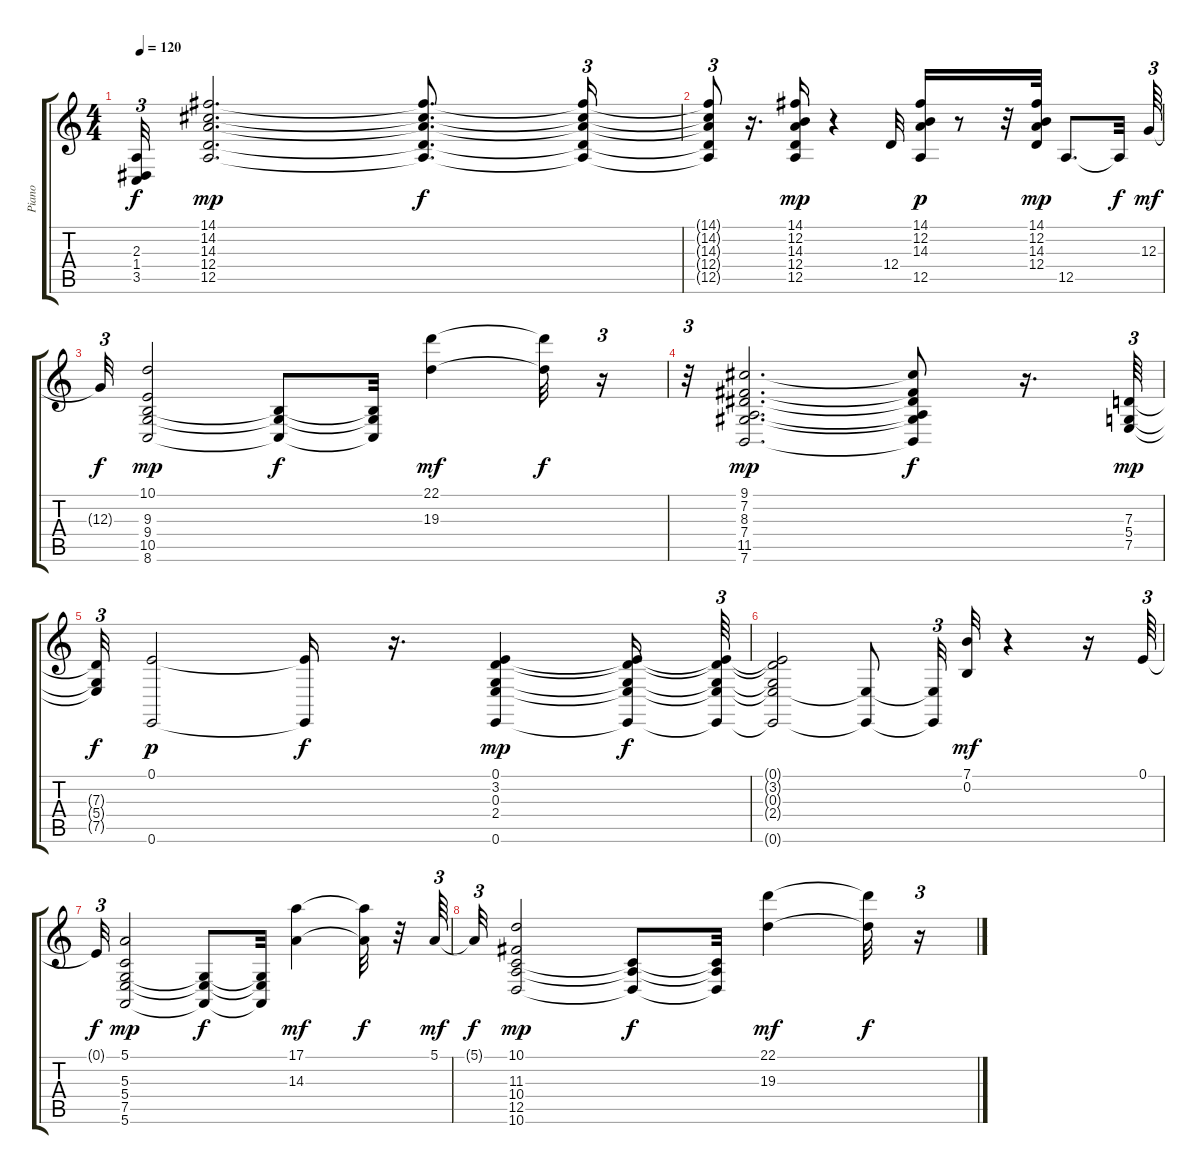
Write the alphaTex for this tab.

\track ("Piano" "Piano") {instrument electricpiano1}
\staff {score tabs}
\tuning (E4 B3 G3 D3 A2 E2) {hide}
\ts (4 4)
\tempo 120
\clef g2
\ks c
(2.3{t} 1.4{t} 3.5{t}).32{tu (3 2) dy f} (14.1 14.2 14.3 12.4 12.5).2{d dy mp} (14.1{t} 14.2{t} 14.3{t} 12.4{t} 12.5{t}).8{d dy f} (14.1{t} 14.2{t} 14.3{t} 12.4{t} 12.5{t}).16{tu (3 2)} |
(14.1{t} 14.2{t} 14.3{t} 12.4{t} 12.5{t}).8{tu (3 2)} r.16{d} (14.1 12.2 14.3 12.4 12.5).16{dy mp} r.4 12.4.32 (14.1 12.2 14.3 12.5).16{dy p} r.8 r.32 (14.1 12.2 14.3 12.4).32{dy mp} 12.5.8{d} 12.5{t}.32{dy f} 12.3.64{tu (3 2) dy mf} |
12.3{t}.32{tu (3 2) dy f} (10.1 9.3 9.4 10.5 8.6).2{dy mp} (9.4{t} 10.5{t} 8.6{t}).8{dy f} (9.4{t} 10.5{t} 8.6{t}).32 (22.1 19.3).4{dy mf} (22.1{t} 19.3{t}).32{dy f} r.16{tu (3 2)} |
r.32{tu (3 2)} (9.1 7.2 8.3 7.4 11.5 7.6).2{d dy mp} (9.1{t} 7.2{t} 8.3{t} 7.4{t} 11.5{t} 7.6{t}).8{dy f} r.16{d} (7.3 5.4 7.5).64{tu (3 2) dy mp} |
(7.3{t} 5.4{t} 7.5{t}).32{tu (3 2) dy f} (0.1 0.6).2{dy p} (0.1{t} 0.6{t}).16{dy f} r.16{d} (0.1 3.2 0.3 2.4 0.6).4{dy mp} (0.1{t} 3.2{t} 0.3{t} 2.4{t} 0.6{t}).16{dy f} (0.1{t} 3.2{t} 0.3{t} 2.4{t} 0.6{t}).64{tu (3 2)} |
(0.1{t} 3.2{t} 0.3{t} 2.4{t} 0.6{t}).2 (2.4{t} 0.6{t}).8 (2.4{t} 0.6{t}).32{tu (3 2)} (7.1 0.2).32{dy mf} r.4 r.16 0.1.64{tu (3 2)} |
0.1{t}.32{tu (3 2) dy f} (5.1 5.3 5.4 7.5 5.6).2{dy mp} (5.4{t} 7.5{t} 5.6{t}).8{dy f} (5.4{t} 7.5{t} 5.6{t}).32 (17.1 14.3).4{dy mf} (17.1{t} 14.3{t}).32{dy f} r.32 5.1.64{tu (3 2) dy mf} |
5.1{t}.32{tu (3 2) dy f} (10.1 11.3 10.4 12.5 10.6).2{dy mp} (10.4{t} 12.5{t} 10.6{t}).8{dy f} (10.4{t} 12.5{t} 10.6{t}).32 (22.1 19.3).4{dy mf} (22.1{t} 19.3{t}).32{dy f} r.16{tu (3 2)}
